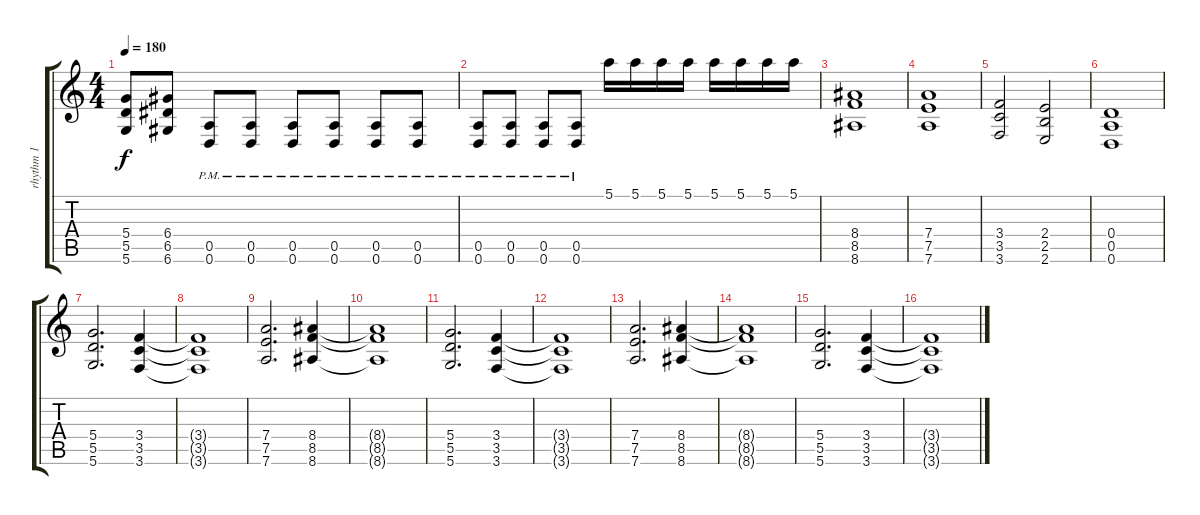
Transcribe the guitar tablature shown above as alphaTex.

\track ("rhythm 1" "rhythm 1") {instrument distortionguitar}
\staff {score tabs}
\tuning (E4 B3 G3 D3 A2 D2) {hide}
\ts (4 4)
\tempo 180
\clef g2
\ks c
(5.4 5.5 5.6).8{dy f} (6.4 6.5 6.6).8 (0.5{pm} 0.6{pm}).8 (0.5{pm} 0.6{pm}).8 (0.5{pm} 0.6{pm}).8 (0.5{pm} 0.6{pm}).8 (0.5{pm} 0.6{pm}).8 (0.5{pm} 0.6{pm}).8 |
(0.5{pm} 0.6{pm}).8 (0.5{pm} 0.6{pm}).8 (0.5{pm} 0.6{pm}).8 (0.5{pm} 0.6{pm}).8 5.1.16 5.1.16 5.1.16 5.1.16 5.1.16 5.1.16 5.1.16 5.1.16 |
(8.4 8.5 8.6).1 |
(7.4 7.5 7.6).1 |
(3.4 3.5 3.6).2 (2.4 2.5 2.6).2 |
(0.4 0.5 0.6).1 |
(5.4 5.5 5.6).2{d} (3.4 3.5 3.6).4 |
(3.4{t} 3.5{t} 3.6{t}).1 |
(7.4 7.5 7.6).2{d} (8.4 8.5 8.6).4 |
(8.4{t} 8.5{t} 8.6{t}).1 |
(5.4 5.5 5.6).2{d} (3.4 3.5 3.6).4 |
(3.4{t} 3.5{t} 3.6{t}).1 |
(7.4 7.5 7.6).2{d} (8.4 8.5 8.6).4 |
(8.4{t} 8.5{t} 8.6{t}).1 |
(5.4 5.5 5.6).2{d} (3.4 3.5 3.6).4 |
(3.4{t} 3.5{t} 3.6{t}).1
